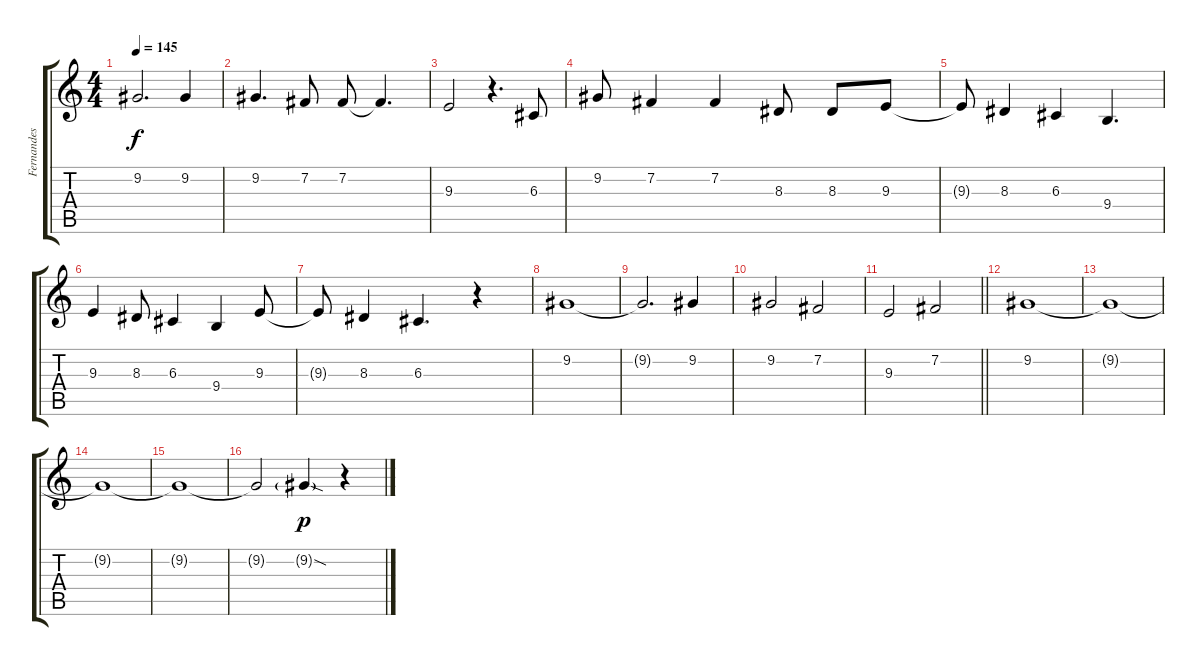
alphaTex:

\track ("Fernandes" "Fernandes") {instrument trombone}
\staff {score tabs}
\tuning (E4 B3 G3 D3 A2 E2) {hide}
\ts (4 4)
\tempo 145
\clef g2
\ks c
9.2{t}.2{d dy f} 9.2.4 |
9.2.4{d} 7.2.8 7.2.8 7.2{t}.4{d} |
9.3.2 r.4{d} 6.3.8 |
9.2.8 7.2.4 7.2.4 8.3.8 8.3.8 9.3.8 |
9.3{t}.8 8.3.4 6.3.4 9.4.4{d} |
9.3.4 8.3.8 6.3.4 9.4.4 9.3.8 |
9.3{t}.8 8.3.4 6.3.4{d} r.4 |
9.2.1 |
9.2{t}.2{d} 9.2.4 |
9.2.2 7.2.2 |
\barLineRight lightlight
9.3.2 7.2.2 |
9.2.1 |
9.2{t}.1 |
9.2{t}.1 |
9.2{t}.1 |
9.2{t}.2 9.2{sod g}.4{dy p} r.4
